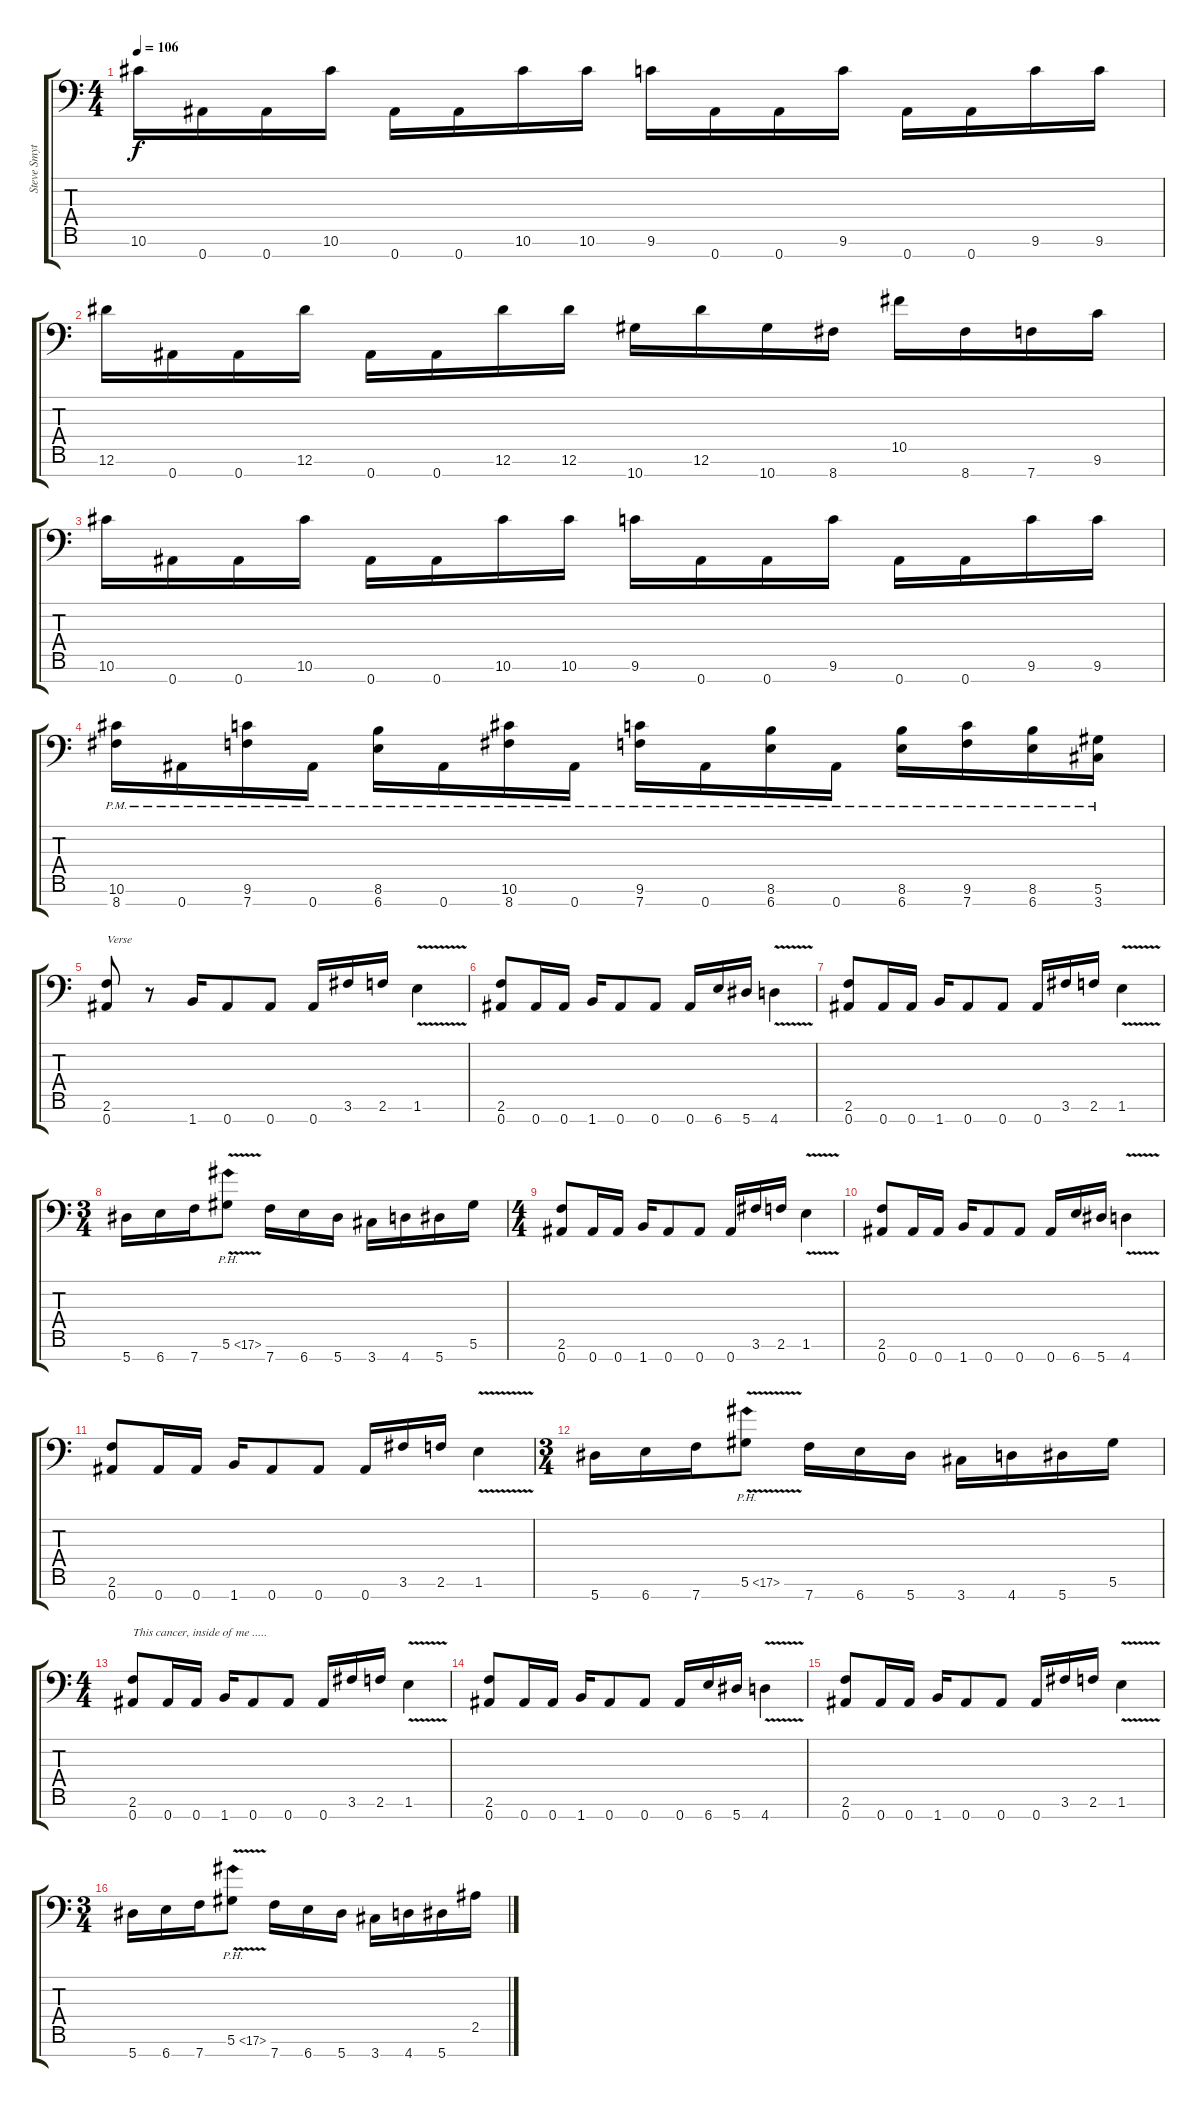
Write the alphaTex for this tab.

\track ("Steve Smyth" "Steve Smyt") {instrument distortionguitar}
\staff {score tabs}
\tuning (Eb4 Bb3 Gb3 Db3 Ab2 Eb2 Bb1) {hide}
\ts (4 4)
\tempo 106
\clef f4
\ks c
10.6.16{dy f} 0.7.16 0.7.16 10.6.16 0.7.16 0.7.16 10.6.16 10.6.16 9.6.16 0.7.16 0.7.16 9.6.16 0.7.16 0.7.16 9.6.16 9.6.16 |
12.6.16 0.7.16 0.7.16 12.6.16 0.7.16 0.7.16 12.6.16 12.6.16 10.7.16 12.6.16 10.7.16 8.7.16 10.5.16 8.7.16 7.7.16 9.6.16 |
10.6.16 0.7.16 0.7.16 10.6.16 0.7.16 0.7.16 10.6.16 10.6.16 9.6.16 0.7.16 0.7.16 9.6.16 0.7.16 0.7.16 9.6.16 9.6.16 |
(10.6{pm} 8.7{pm}).16 0.7{pm}.16 (9.6{pm} 7.7{pm}).16 0.7{pm}.16 (8.6{pm} 6.7{pm}).16 0.7{pm}.16 (10.6{pm} 8.7{pm}).16 0.7{pm}.16 (9.6{pm} 7.7{pm}).16 0.7{pm}.16 (8.6{pm} 6.7{pm}).16 0.7{pm}.16 (8.6{pm} 6.7{pm}).16 (9.6{pm} 7.7{pm}).16 (8.6{pm} 6.7{pm}).16 (5.6{pm} 3.7{pm}).16 |
(2.6 0.7).8{txt "Verse"} r.8 1.7.16 0.7.8 0.7.8 0.7.16 3.6.16 2.6.16 1.6{v}.4 |
(2.6 0.7).8 0.7.16 0.7.16 1.7.16 0.7.8 0.7.8 0.7.16 6.7.16 5.7.16 4.7{v}.4 |
(2.6 0.7).8 0.7.16 0.7.16 1.7.16 0.7.8 0.7.8 0.7.16 3.6.16 2.6.16 1.6{v}.4 |
\ts (3 4)
5.7.16 6.7.16 7.7.16 5.6{ph 12 v}.8 7.7.16 6.7.16 5.7.16 3.7.16 4.7.16 5.7.16 5.6.16 |
\ts (4 4)
(2.6 0.7).8 0.7.16 0.7.16 1.7.16 0.7.8 0.7.8 0.7.16 3.6.16 2.6.16 1.6{v}.4 |
(2.6 0.7).8 0.7.16 0.7.16 1.7.16 0.7.8 0.7.8 0.7.16 6.7.16 5.7.16 4.7{v}.4 |
(2.6 0.7).8 0.7.16 0.7.16 1.7.16 0.7.8 0.7.8 0.7.16 3.6.16 2.6.16 1.6{v}.4 |
\ts (3 4)
5.7.16 6.7.16 7.7.16 5.6{ph 12 v}.8 7.7.16 6.7.16 5.7.16 3.7.16 4.7.16 5.7.16 5.6.16 |
\ts (4 4)
(2.6 0.7).8{txt "This cancer, inside of me ....."} 0.7.16 0.7.16 1.7.16 0.7.8 0.7.8 0.7.16 3.6.16 2.6.16 1.6{v}.4 |
(2.6 0.7).8 0.7.16 0.7.16 1.7.16 0.7.8 0.7.8 0.7.16 6.7.16 5.7.16 4.7{v}.4 |
(2.6 0.7).8 0.7.16 0.7.16 1.7.16 0.7.8 0.7.8 0.7.16 3.6.16 2.6.16 1.6{v}.4 |
\ts (3 4)
5.7.16 6.7.16 7.7.16 5.6{ph 12 v}.8 7.7.16 6.7.16 5.7.16 3.7.16 4.7.16 5.7.16 2.5.16
